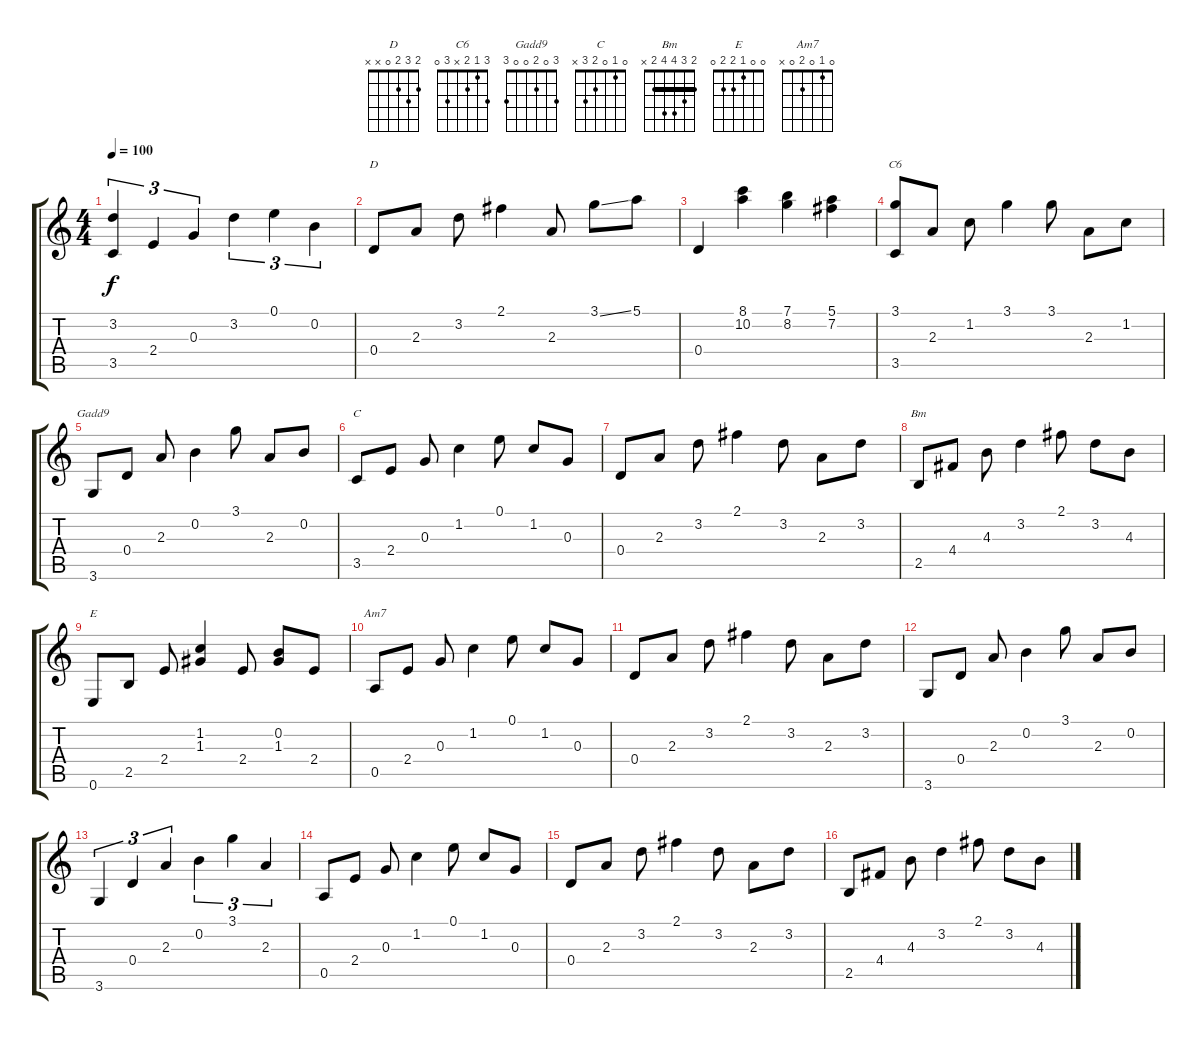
\track "" {instrument acousticguitarnylon}
\staff {score tabs}
\tuning (E4 B3 G3 D3 A2 E2) {hide}
\chord ("D" 2 3 2 0 x x)
\chord ("C6" 3 1 2 x 3 0)
\chord ("Gadd9" 3 0 2 0 0 3)
\chord ("C" 0 1 0 2 3 x)
\chord ("Bm" 2 3 4 4 2 x) {barre 2}
\chord ("E" 0 0 1 2 2 0)
\chord ("Am7" 0 1 0 2 0 x)
\ts (4 4)
\tempo 100
\clef g2
\ks c
(3.2 3.5).4{tu (3 2) dy f} 2.4.4{tu (3 2)} 0.3.4{tu (3 2)} 3.2.4{tu (3 2)} 0.1.4{tu (3 2)} 0.2.4{tu (3 2)} |
0.4.8{ch "D"} 2.3.8 3.2.8 2.1.4 2.3.8 3.1{ss}.8 5.1.8 |
0.4.4 (8.1 10.2).4 (7.1 8.2).4 (5.1 7.2).4 |
(3.1 3.5).8{ch "C6"} 2.3.8 1.2.8 3.1.4 3.1.8 2.3.8 1.2.8 |
3.6.8{ch "Gadd9"} 0.4.8 2.3.8 0.2.4 3.1.8 2.3.8 0.2.8 |
3.5.8{ch "C"} 2.4.8 0.3.8 1.2.4 0.1.8 1.2.8 0.3.8 |
0.4.8 2.3.8 3.2.8 2.1.4 3.2.8 2.3.8 3.2.8 |
2.5.8{ch "Bm"} 4.4.8 4.3.8 3.2.4 2.1.8 3.2.8 4.3.8 |
0.6.8{ch "E"} 2.5.8 2.4.8 (1.2 1.3).4 2.4.8 (0.2 1.3).8 2.4.8 |
0.5.8{ch "Am7"} 2.4.8 0.3.8 1.2.4 0.1.8 1.2.8 0.3.8 |
0.4.8 2.3.8 3.2.8 2.1.4 3.2.8 2.3.8 3.2.8 |
3.6.8 0.4.8 2.3.8 0.2.4 3.1.8 2.3.8 0.2.8 |
3.6.4{tu (3 2)} 0.4.4{tu (3 2)} 2.3.4{tu (3 2)} 0.2.4{tu (3 2)} 3.1.4{tu (3 2)} 2.3.4{tu (3 2)} |
0.5.8 2.4.8 0.3.8 1.2.4 0.1.8 1.2.8 0.3.8 |
0.4.8 2.3.8 3.2.8 2.1.4 3.2.8 2.3.8 3.2.8 |
2.5.8 4.4.8 4.3.8 3.2.4 2.1.8 3.2.8 4.3.8
